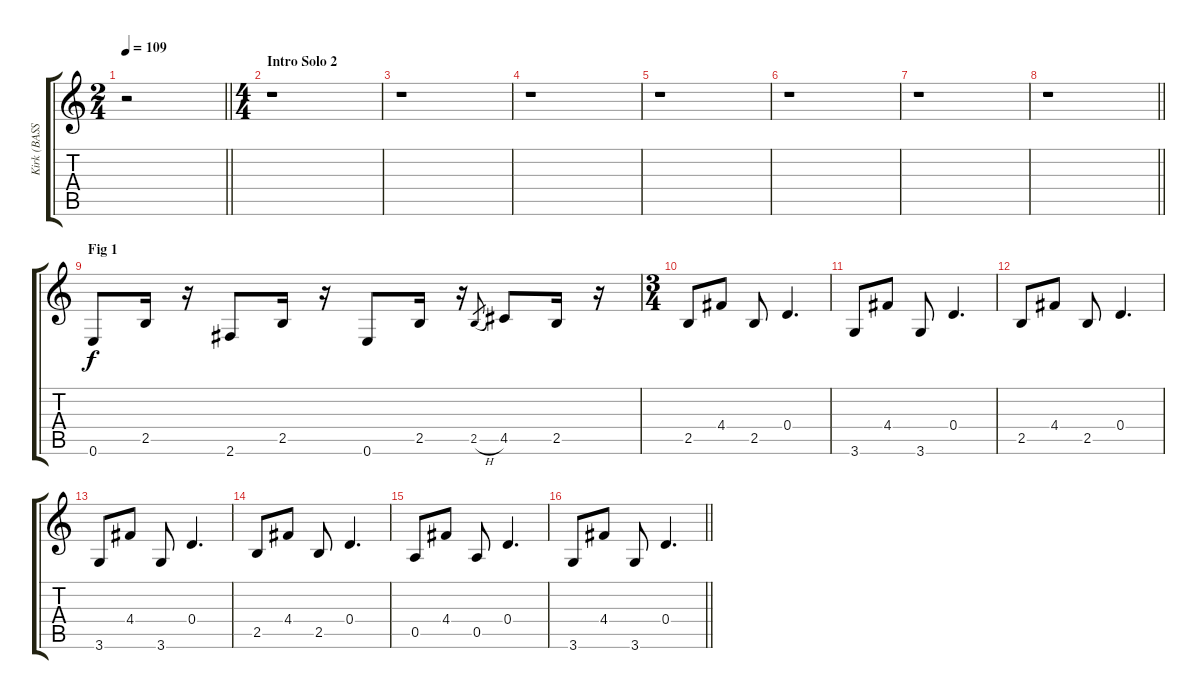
\track ("Kirk (BASS)" "Kirk (BASS") {instrument acousticguitarsteel}
\staff {score tabs}
\tuning (E4 B3 G3 D3 A2 E2) {hide}
\ts (2 4)
\section ("" "")
\tempo 109
\clef g2
\barLineRight lightlight
\ks c
r.2{dy f} |
\ts (4 4)
\section ("" "Intro Solo 2")
r.1 |
r.1 |
r.1 |
r.1 |
r.1 |
r.1 |
\barLineRight lightlight
r.1 |
\section ("" "Fig 1")
0.6.8 2.5.16 r.16 2.6.8 2.5.16 r.16 0.6.8 2.5.16 r.16 2.5{h}.8{gr} 4.5.8 2.5.16 r.16 |
\ts (3 4)
2.5.8 4.4.8 2.5.8 0.4.4{d} |
3.6.8 4.4.8 3.6.8 0.4.4{d} |
2.5.8 4.4.8 2.5.8 0.4.4{d} |
3.6.8 4.4.8 3.6.8 0.4.4{d} |
2.5.8 4.4.8 2.5.8 0.4.4{d} |
0.5.8 4.4.8 0.5.8 0.4.4{d} |
\barLineRight lightlight
3.6.8 4.4.8 3.6.8 0.4.4{d}
